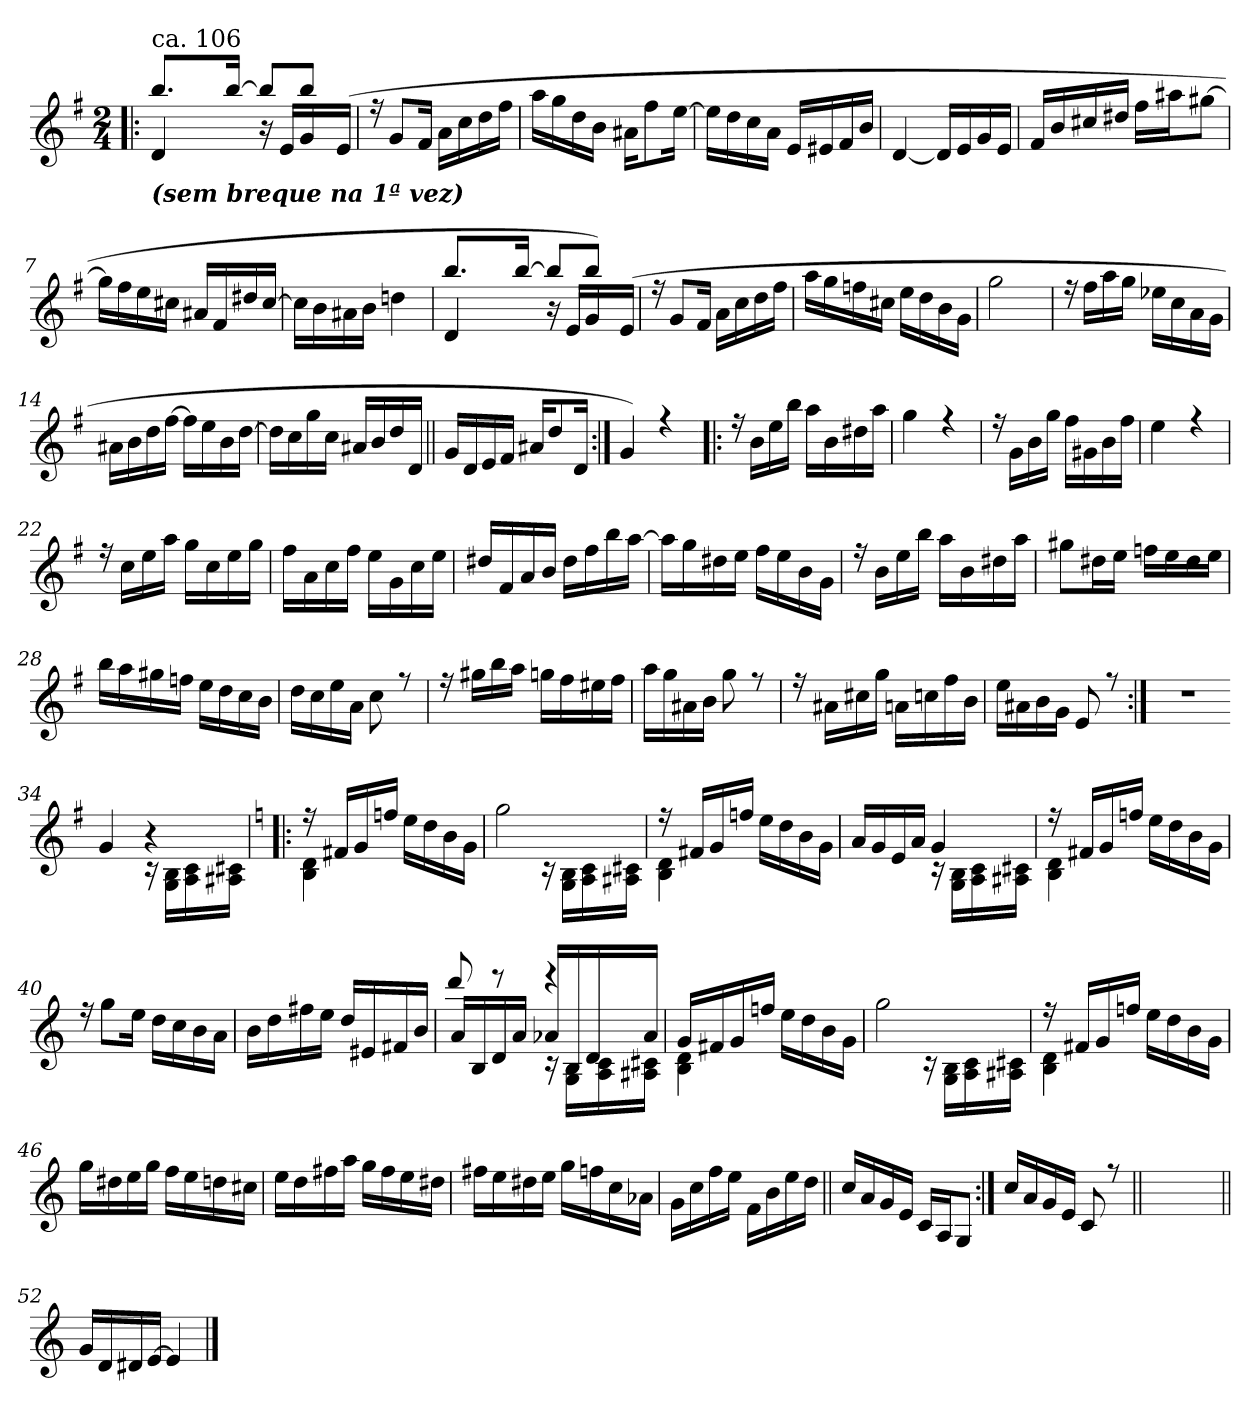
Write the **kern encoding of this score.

**kern
*part1
*staff1
*clefG2
*k[f#]
*G:
*M2/4
=1!|:
*^
*	*^
!LO:TX:b:Bi:t=(sem breque na 1ª vez)	!	!
!LO:TX:a:t=ca. 106	!	!
4d/	8.G/yy 8.B/yy 8.d/yy 8.e/yyL	8.bb!/L
.	8.G/yy 8.B-X/yy 8.d-X/yy 8.e/yy	[>16bb!/Jk
16r	.	8bb!/L]
16e/LL	.	.
16g/	8G/yy 8A/yy 8c/yy 8e/yyJ	8bb!/J)
(>16e/JJ	.	.
*	*v	*v
=2	=2
16ree	4ryy
8g/L	.
16f#/Jk	.
16a\LL	4ryy
16cc\	.
16dd\	.
16ff#\JJ	.
=3	=3
16aa\LL	4ryy
16gg\	.
16dd\	.
16b\JJ	.
16a#X\KL	4ryy
8ff#\	.
[<16ee\Jk	.
=4	=4
16ee\LL]	4ryy
16dd\	.
16cc\	.
16a\JJ	.
16e/LL	4ryy
16e#X/	.
16f#/	.
16b/JJ	.
!!LO:LB:g=z	!!
=5	=5
[>4d/	4ryy
16d/LL]	4ryy
16e/	.
16g/	.
16e/JJ	.
=6	=6
16f#/LL	2ryy
16b/	.
16cc#X/	.
16dd#X/JJ	.
16ff#\LL	.
16aa#X\J	.
[<8gg#X\J	.
=7	=7
16gg#\LL]	2ryy
16ff#\	.
16ee\	.
16cc#X\JJ	.
16a#X/LL	.
16f#/	.
16dd#X/	.
[>16cc#/JJ	.
=8	=8
16cc#\LL]	4ryy
16b\	.
16a#X\	.
16b\JJ	.
4ddn\	4ryy
!!LO:LB:g=z	!!
=9	=9
*	*^
4d/	8.G/yy 8.B/yy 8.d/yy 8.e/yyL	8.bb!/L
.	8.G/yy 8.B-X/yy 8.d-X/yy 8.e/yy	[>16bb!/Jk
16r	.	8bb!/L]
16e/LL	.	.
16g/	8G/yy 8A/yy 8c/yy 8e/yyJ	8bb!/J)
(>16e/JJ	.	.
*	*v	*v
=10	=10
16ree	4ryy
8g/L	.
16f#/Jk	.
16a\LL	4ryy
16cc\	.
16dd\	.
16ff#\JJ	.
=11	=11
16aa\LL	2ryy
16gg\	.
16ffn\	.
16cc#X\JJ	.
16ee\LL	.
16dd\	.
16b\	.
16g\JJ	.
=12	=12
2gg\	2ryy
!!LO:LB:g=z	!!
=13	=13
16ree	2ryy
16ff#\LL	.
16aa\	.
16gg\JJ	.
16ee-X\LL	.
16cc\	.
16a\	.
16g\JJ	.
=14	=14
16a#X\LL	4ryy
16b\	.
16dd\	.
[<16ff#\JJ	.
16ff#\LL]	4ryy
16ee\	.
16b\	.
[<16dd\JJ	.
=15	=15
16dd\LL]	4ryy
16cc\	.
16gg\	.
16cc\JJ	.
16a#X/LL	4ryy
16b/	.
16dd/	.
16d/JJ	.
=16||	=16||
16g/LL	(<2ryy
16d/	.
16e/	.
16f#/JJ	.
16a#X/KL	.
8dd/	.
16d/Jk	.
!!LO:LB:g=z	!!
=17:|!	=17:|!
4g/)	4ryy
4ree	4ryy
=18!|:	=18!|:
16ree	4ryy
16b\LL	.
16ee\	.
16bb\JJ	.
16aa\LL	4ryy
16b\	.
16dd#X\	.
16aa\JJ	.
=19	=19
4gg\	2ryy
4ree	.
=20	=20
16ree	4ryy
16g\LL	.
16b\	.
16gg\JJ	.
16ff#\LL	4ryy
16g#X\	.
16b\	.
16ff#\JJ	.
=21	=21
4ee\	2ryy
4ree	.
!!LO:LB:g=z	!!
=22	=22
16ree	4ryy
16cc\LL	.
16ee\	.
16aa\JJ	.
16gg\LL	4ryy
16cc\	.
16ee\	.
16gg\JJ	.
=23	=23
16ff#\LL	4ryy
16a\	.
16cc\	.
16ff#\JJ	.
16ee\LL	4ryy
16g\	.
16cc\	.
16ee\JJ	.
=24	=24
16dd#X/LL	4ryy
16f#/	.
16a/	.
16b/JJ	.
16dd#\LL	4ryy
16ff#\	.
16bb\	.
[<16aa\JJ	.
=25	=25
16aa\LL]	2ryy
16gg\	.
16dd#X\	.
16ee\JJ	.
16ff#\LL	.
16ee\	.
16b\	.
16g\JJ	.
!!LO:LB:g=z	!!
=26	=26
16ree	4ryy
16b\LL	.
16ee\	.
16bb\JJ	.
16aa\LL	4ryy
16b\	.
16dd#X\	.
16aa\JJ	.
=27	=27
8gg#X\L	2ryy
16dd#X\L	.
16ee\JJ	.
16ffn\LL	.
16ee\	.
16dd#\	.
16ee\JJ	.
=28	=28
16bb\LL	2ryy
16aa\	.
16gg#X\	.
16ffn\JJ	.
16ee\LL	.
16dd\	.
16cc\	.
16b\JJ	.
=29	=29
16dd\LL	2ryy
16cc\	.
16ee\	.
16a\JJ	.
8cc\	.
8ree	.
!!LO:LB:g=z	!!
=30	=30
16ree	2ryy
16gg#X\LL	.
16bb\	.
16aa\JJ	.
16ggn\LL	.
16ff#\	.
16ee#X\	.
16ff#\JJ	.
=31	=31
16aa\LL	2ryy
16gg\	.
16a#X\	.
16b\JJ	.
8gg\	.
8ree	.
=32	=32
16ree	4ryy
16a#X\LL	.
16cc#X\	.
16gg\JJ	.
16an\LL	4ryy
16ccn\	.
16ff#\	.
16b\JJ	.
=33	=33
16ee\LL	2ryy
16a#X\	.
16b\	.
16g\JJ	.
8e/	.
8ree	.
*v	*v
=33X1:|!
*stria0
2r
!!LO:PB:g=z
=34-
*stria5
*^
*	*^
4g/	4ryy	2ryy
4r	16rc	.
.	16G!\ 16B!\LL	.
.	16A!\ 16c!\	.
.	16A#X!\ 16c#X!\JJ	.
=35!|:	=35!|:	=35!|:
*k[]	*	*
*C:	*	*
16ree	4B!\ 4d!\	2ryy
16f#X/LL	.	.
16g/	.	.
16ffn/JJ	.	.
16ee\LL	4ryy	.
16dd\	.	.
16b\	.	.
16g\JJ	.	.
=36	=36	=36
2gg\	4ryy	2ryy
.	16rB	.
.	16G!\ 16B!\LL	.
.	16A!\ 16c!\	.
.	16A#X!\ 16c#X!\JJ	.
=37	=37	=37
16ree	4B!\ 4d!\	2ryy
16f#X/LL	.	.
16g/	.	.
16ffn/JJ	.	.
16ee\LL	4ryy	.
16dd\	.	.
16b\	.	.
16g\JJ	.	.
!!LO:LB:g=z	!!	!!
=38	=38	=38
16a/LL	4ryy	2ryy
16g/	.	.
16e/	.	.
16a/JJ	.	.
4g/	16rB	.
.	16G!\ 16B!\LL	.
.	16A!\ 16c!\	.
.	16A#X!\ 16c#X!\JJ	.
=39	=39	=39
16ree	4B!\ 4d!\	2ryy
16f#X/LL	.	.
16g/	.	.
16ffn/JJ	.	.
16ee\LL	4ryy	.
16dd\	.	.
16b\	.	.
16g\JJ	.	.
*	*v	*v
=40	=40
16ree	2ryy
8gg\L	.
16ee\Jk	.
16dd\LL	.
16cc\	.
16b\	.
16a\JJ	.
=41	=41
16b\LL	4ryy
16dd\	.
16ff#X\	.
16ee\JJ	.
16dd/LL	4ryy
16e#X/	.
16f#X/	.
16b/JJ	.
!!LO:LB:g=z	!!
=42	=42
*^	*^
16a/LL	4ryy	8ryy	8ddd!/
16B/	.	.	.
16d/	.	8ryy	8reee
16a/JJ	.	.	.
16a-X/LL	16rB	4ryy	4reee
16B/	16G!\ 16B!\LL	.	.
16d/	16A!\ 16c!\	.	.
16a-/JJ	16A#X!\ 16c#X!\JJ	.	.
*	*	*v	*v
=43	=43	=43
16g/LL	4B!\ 4d!\	2ryy
16f#X/	.	.
16g/	.	.
16ffn/JJ	.	.
16ee\LL	4ryy	.
16dd\	.	.
16b\	.	.
16g\JJ	.	.
=44	=44	=44
2gg\	4ryy	2ryy
.	16rB	.
.	16G!\ 16B!\LL	.
.	16A!\ 16c!\	.
.	16A#X!\ 16c#X!\JJ	.
=45	=45	=45
16ree	4B!\ 4d!\	2ryy
16f#X/LL	.	.
16g/	.	.
16ffn/JJ	.	.
16ee\LL	4ryy	.
16dd\	.	.
16b\	.	.
16g\JJ	.	.
*	*v	*v
!!LO:LB:g=z
=46	=46
16gg\LL	2ryy
16dd#X\	.
16ee\	.
16gg\JJ	.
16ff\LL	.
16ee\	.
16ddn\	.
16cc#X\JJ	.
=47	=47
16ee\LL	4ryy
16dd\	.
16ff#X\	.
16aa\JJ	.
16gg\LL	4ryy
16ff#\	.
16ee\	.
16dd#X\JJ	.
=48	=48
16ff#X\LL	4ryy
16ee\	.
16dd#X\	.
16ee\JJ	.
16gg\LL	4ryy
16ffn\	.
16cc\	.
16a-X\JJ	.
!!LO:LB:g=z	!!
=49	=49
16g\LL	8ryy
16cc\	.
16ff\	8ryy
16ee\JJ	.
16f\LL	8ryy
16b\	.
16ee\	8ryy
16dd\JJ	.
=50||	=50||
16cc/LL	2ryy
16a/	.
16g/	.
16e/JJ	.
16c/LL	.
16A/J	.
8G/J	.
=51:|!	=51:|!
16cc/LL	2ryy
16a/	.
16g/	.
16e/JJ	.
8c/	.
8ree	.
*v	*v
=51X2||
*stria0
2ryy
=52||
*stria5
*^
16g/LL	2ryy
16d/	.
16d#X/	.
[>16e/JJ	.
4e/]	.
*v	*v
==
*-
